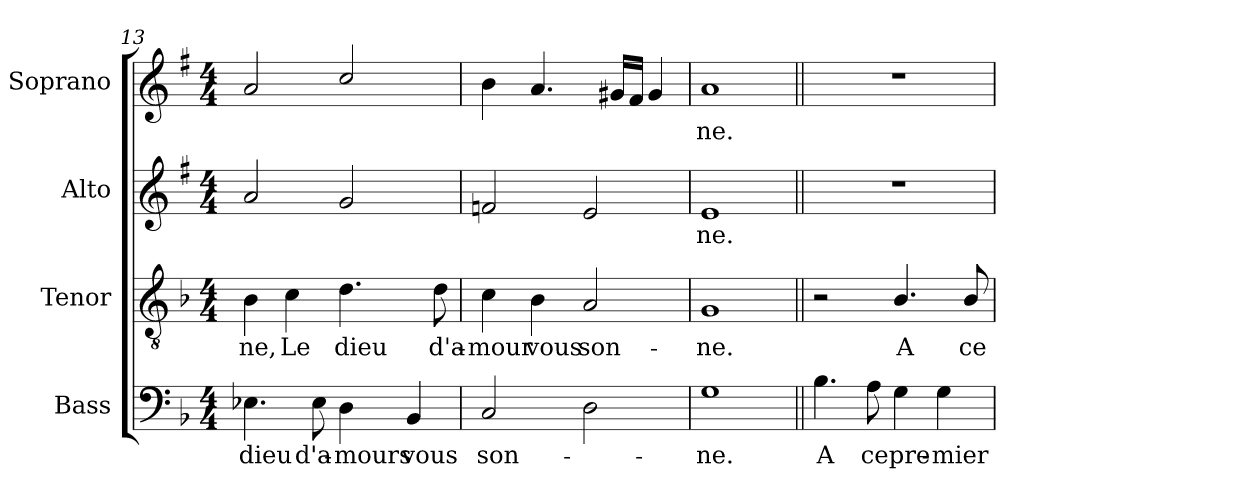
**kern	**text	**kern	**text	**kern	**text	**kern	**text
*part4	*part4	*part3	*part3	*part2	*part2	*part1	*part1
*staff4	*staff4	*staff3	*staff3	*staff2	*staff2	*staff1	*staff1
*I"Bass	*	*I"Tenor	*	*I"Alto	*	*I"Soprano	*
*I'Bass	*	*I'Tenor	*	*I'Alto	*	*I'Soprano	*
!!LO:LB:g=z
*clefF4	*	*clefGv2	*	*clefG2	*	*clefG2	*
*	*	*	*	*ITrd1c2	*	*ITrd1c2	*
*k[b-]	*	*k[b-]	*	*k[b-]	*	*k[b-]	*
*d:	*	*d:	*	*d:	*	*d:	*
*M4/4	*	*M4/4	*	*M4/4	*	*M4/4	*
=13	=13	=13	=13	=13	=13	=13	=13
!	!LO:LY:b:color=#000000	!	!	!	!	!	!
!	!	!	!LO:LY:b:color=#000000	!	!	!	!
4.E-Xi\	dieu	4B-i\	-ne,	2gi/	.	2gi/	.
!	!	!	!LO:LY:b:color=#000000	!	!	!	!
.	.	4ci\	Le	.	.	.	.
!	!LO:LY:b:color=#000000	!	!	!	!	!	!
8E-i\	d'a-	.	.	.	.	.	.
!	!LO:LY:b:color=#000000	!	!	!	!	!	!
!	!	!	!LO:LY:b:color=#000000	!	!	!	!
4Di\	-mours	4.di\	dieu	2fi/	.	2b-i/	.
!	!LO:LY:b:color=#000000	!	!	!	!	!	!
4BB-i/	vous	.	.	.	.	.	.
!	!	!	!LO:LY:b:color=#000000	!	!	!	!
.	.	8di\	d'a-	.	.	.	.
=14	=14	=14	=14	=14	=14	=14	=14
!	!LO:LY:b:color=#000000	!	!	!	!	!	!
!	!	!	!LO:LY:b:color=#000000	!	!	!	!
2Ci/	son-	4ci\	-mour	2e-Xi/	.	4ai\	.
!	!	!	!LO:LY:b:color=#000000	!	!	!	!
.	.	4B-i\	vous	.	.	4.gi/	.
!	!	!	!LO:LY:b:color=#000000	!	!	!	!
2Di\	.	2Ai/	son-	2di/	.	.	.
.	.	.	.	.	.	16f#Xi/LL	.
.	.	.	.	.	.	16ei/JJ	.
.	.	.	.	.	.	4f#i/	.
=15	=15	=15	=15	=15	=15	=15	=15
!	!LO:LY:b:color=#000000	!	!	!	!	!	!
!	!	!	!LO:LY:b:color=#000000	!	!	!	!
!	!	!	!	!	!LO:LY:b:color=#000000	!	!
!	!	!	!	!	!	!	!LO:LY:b:color=#000000
1Gi	-ne.	1Gi	-ne.	1di	-ne.	1gi	-ne.
!!LO:LB:g=z
=16||	=16||	=16||	=16||	=16||	=16||	=16||	=16||
!	!LO:LY:b:color=#000000	!	!	!	!	!	!
4.B-i\	A	2r	.	1r	.	1r	.
!	!LO:LY:b:color=#000000	!	!	!	!	!	!
8Ai\	ce	.	.	.	.	.	.
!	!LO:LY:b:color=#000000	!	!	!	!	!	!
!	!	!	!LO:LY:b:color=#000000	!	!	!	!
4Gi\	pre-	4.B-i/	A	.	.	.	.
!	!LO:LY:b:color=#000000	!	!	!	!	!	!
4Gi\	-mier	.	.	.	.	.	.
!	!	!	!LO:LY:b:color=#000000	!	!	!	!
.	.	8B-i/	ce	.	.	.	.
=	=	=	=	=	=	=	=
*-	*-	*-	*-	*-	*-	*-	*-
